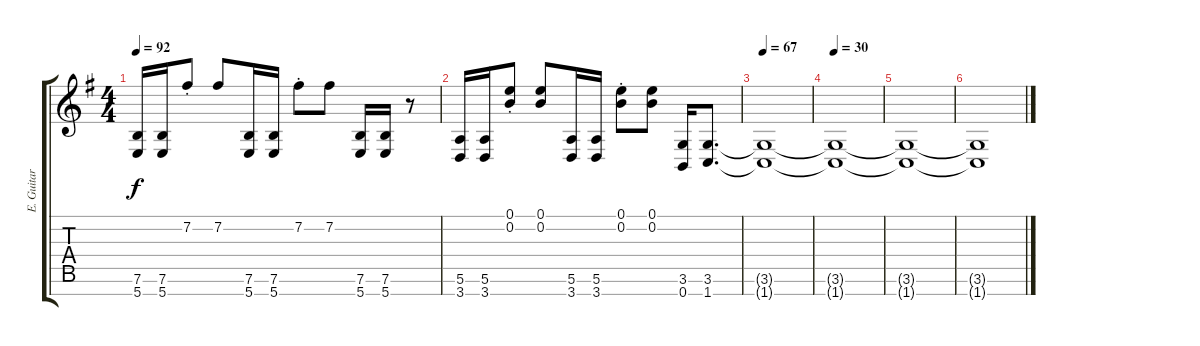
\track ("E. Guitar I" "E. Guitar ") {instrument overdrivenguitar}
\staff {score tabs}
\tuning (E4 B3 G3 D3 A2 E2 B1) {hide}
\ts (4 4)
\tempo 92
\clef g2
\ks eminor
(7.6 5.7).16{dy f} (7.6 5.7).16 7.2{st}.8 7.2.8 (7.6 5.7).16 (7.6 5.7).16 7.2{st}.8 7.2.8 (7.6 5.7).16 (7.6 5.7).16 r.8 |
(5.6 3.7).16 (5.6 3.7).16 (0.1{st} 0.2{st}).8 (0.1 0.2).8 (5.6 3.7).16 (5.6 3.7).16 (0.1{st} 0.2{st}).8 (0.1 0.2).8 (3.6 0.7).16 (3.6 1.7).8{d} |
\tempo 67
(3.6{t} 1.7{t}).1 |
\tempo 30
(3.6{t} 1.7{t}).1 |
(3.6{t} 1.7{t}).1 |
(3.6{t} 1.7{t}).1
